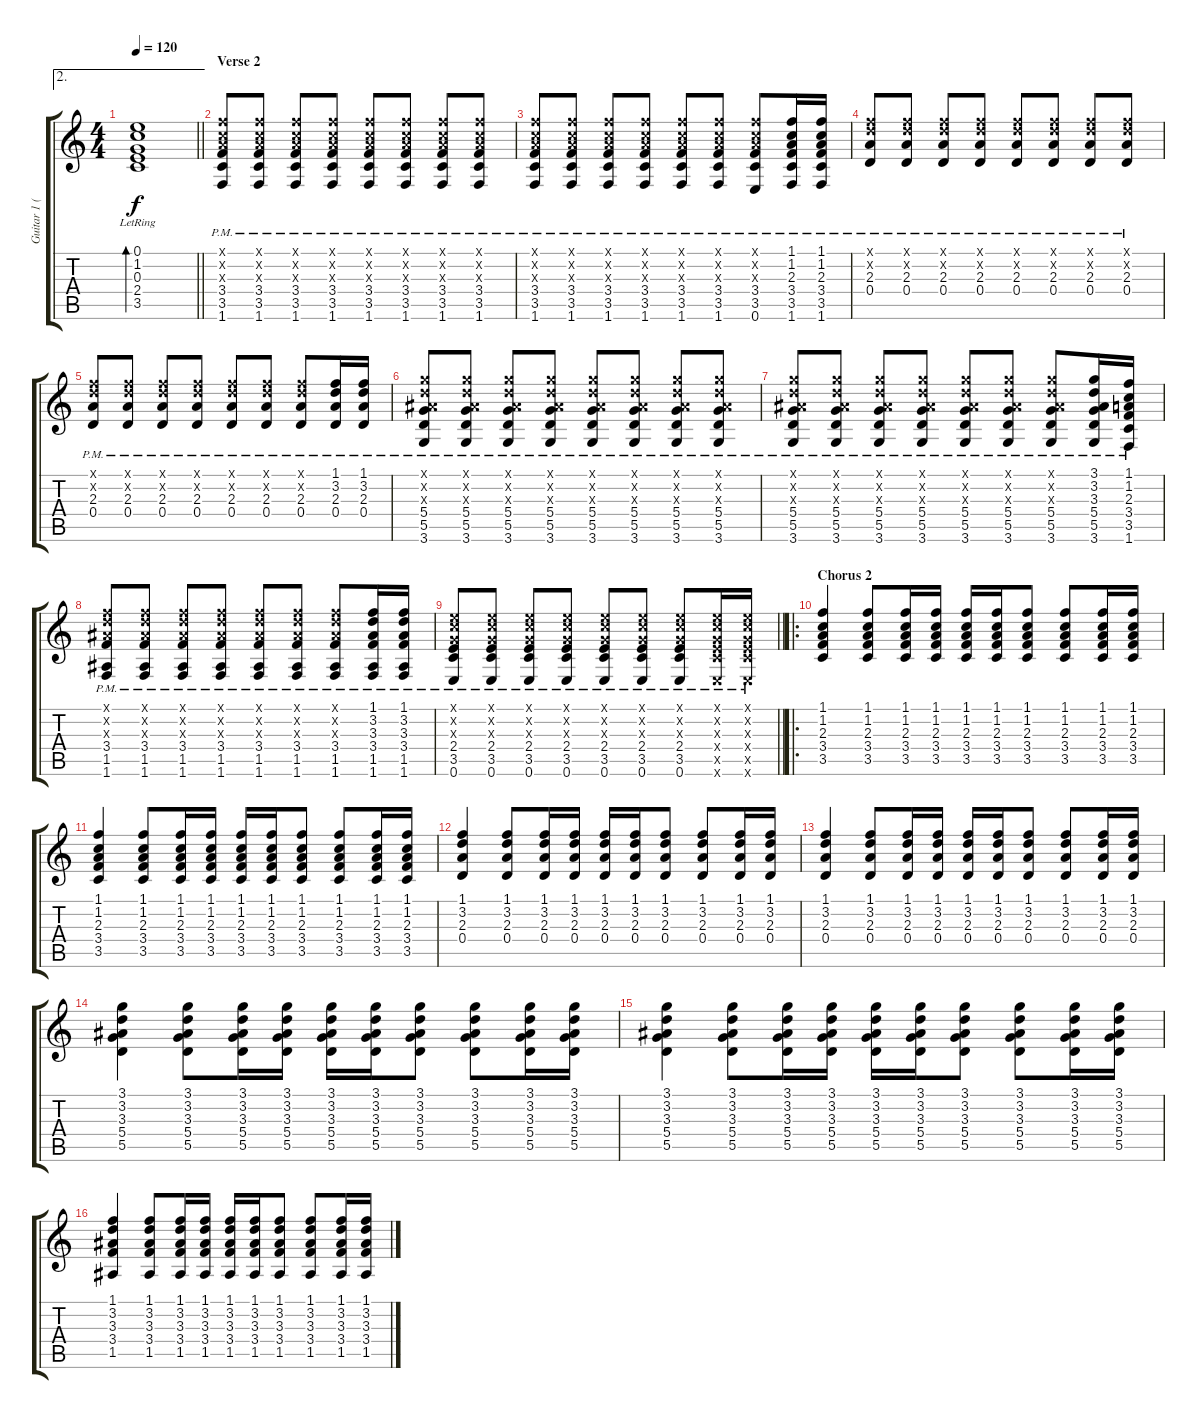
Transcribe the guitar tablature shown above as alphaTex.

\track ("Guitar 1 (rhythm)" "Guitar 1 (") {instrument acousticguitarsteel}
\staff {score tabs}
\tuning (E4 B3 G3 D3 A2 E2) {hide}
\ae 2
\ts (4 4)
\tempo 120
\clef g2
\barLineRight lightlight
\ks c
(0.1{lr} 1.2 0.3 2.4 3.5).1{bd 240 dy f} |
\section ("" "Verse 2")
(1.1{x} 1.2{x} 2.3{x} 3.4{pm} 3.5{pm} 1.6{pm}).8 (1.1{x} 1.2{x} 2.3{x} 3.4{pm} 3.5{pm} 1.6{pm}).8 (1.1{x} 1.2{x} 2.3{x} 3.4{pm} 3.5{pm} 1.6{pm}).8 (1.1{x} 1.2{x} 2.3{x} 3.4{pm} 3.5{pm} 1.6{pm}).8 (1.1{x} 1.2{x} 2.3{x} 3.4{pm} 3.5{pm} 1.6{pm}).8 (1.1{x} 1.2{x} 2.3{x} 3.4{pm} 3.5{pm} 1.6{pm}).8 (1.1{x} 1.2{x} 2.3{x} 3.4{pm} 3.5{pm} 1.6{pm}).8 (1.1{x} 1.2{x} 2.3{x} 3.4{pm} 3.5{pm} 1.6{pm}).8 |
(1.1{x} 1.2{x} 2.3{x} 3.4{pm} 3.5{pm} 1.6{pm}).8 (1.1{x} 1.2{x} 2.3{x} 3.4{pm} 3.5{pm} 1.6{pm}).8 (1.1{x} 1.2{x} 2.3{x} 3.4{pm} 3.5{pm} 1.6{pm}).8 (1.1{x} 1.2{x} 2.3{x} 3.4{pm} 3.5{pm} 1.6{pm}).8 (1.1{x} 1.2{x} 2.3{x} 3.4{pm} 3.5{pm} 1.6{pm}).8 (1.1{x} 1.2{x} 2.3{x} 3.4{pm} 3.5{pm} 1.6{pm}).8 (1.1{x} 1.2{x} 2.3{x} 3.4{pm} 3.5{pm} 0.6{pm}).8 (1.1{pm} 1.2{pm} 2.3{pm} 3.4{pm} 3.5{pm} 1.6{pm}).16 (1.1{pm} 1.2{pm} 2.3{pm} 3.4{pm} 3.5{pm} 1.6{pm}).16 |
(1.1{x} 3.2{x} 2.3{pm} 0.4{pm}).8 (1.1{x} 3.2{x} 2.3{pm} 0.4{pm}).8 (1.1{x} 3.2{x} 2.3{pm} 0.4{pm}).8 (1.1{x} 3.2{x} 2.3{pm} 0.4{pm}).8 (1.1{x} 3.2{x} 2.3{pm} 0.4{pm}).8 (1.1{x} 3.2{x} 2.3{pm} 0.4{pm}).8 (1.1{x} 3.2{x} 2.3{pm} 0.4{pm}).8 (1.1{x} 3.2{x} 2.3{pm} 0.4{pm}).8 |
(1.1{x} 3.2{x} 2.3{pm} 0.4{pm}).8 (1.1{x} 3.2{x} 2.3{pm} 0.4{pm}).8 (1.1{x} 3.2{x} 2.3{pm} 0.4{pm}).8 (1.1{x} 3.2{x} 2.3{pm} 0.4{pm}).8 (1.1{x} 3.2{x} 2.3{pm} 0.4{pm}).8 (1.1{x} 3.2{x} 2.3{pm} 0.4{pm}).8 (1.1{x} 3.2{x} 2.3{pm} 0.4{pm}).8 (1.1{pm} 3.2{pm} 2.3{pm} 0.4{pm}).16 (1.1{pm} 3.2{pm} 2.3{pm} 0.4{pm}).16 |
(3.1{x} 3.2{x} 3.3{x} 5.4{pm} 5.5{pm} 3.6{pm}).8 (3.1{x} 3.2{x} 3.3{x} 5.4{pm} 5.5{pm} 3.6{pm}).8 (3.1{x} 3.2{x} 3.3{x} 5.4{pm} 5.5{pm} 3.6{pm}).8 (3.1{x} 3.2{x} 3.3{x} 5.4{pm} 5.5{pm} 3.6{pm}).8 (3.1{x} 3.2{x} 3.3{x} 5.4{pm} 5.5{pm} 3.6{pm}).8 (3.1{x} 3.2{x} 3.3{x} 5.4{pm} 5.5{pm} 3.6{pm}).8 (3.1{x} 3.2{x} 3.3{x} 5.4{pm} 5.5{pm} 3.6{pm}).8 (3.1{x} 3.2{x} 3.3{x} 5.4{pm} 5.5{pm} 3.6{pm}).8 |
(3.1{x} 3.2{x} 3.3{x} 5.4{pm} 5.5{pm} 3.6{pm}).8 (3.1{x} 3.2{x} 3.3{x} 5.4{pm} 5.5{pm} 3.6{pm}).8 (3.1{x} 3.2{x} 3.3{x} 5.4{pm} 5.5{pm} 3.6{pm}).8 (3.1{x} 3.2{x} 3.3{x} 5.4{pm} 5.5{pm} 3.6{pm}).8 (3.1{x} 3.2{x} 3.3{x} 5.4{pm} 5.5{pm} 3.6{pm}).8 (3.1{x} 3.2{x} 3.3{x} 5.4{pm} 5.5{pm} 3.6{pm}).8 (3.1{x} 3.2{x} 3.3{x} 5.4{pm} 5.5{pm} 3.6{pm}).8 (3.1{pm} 3.2{pm} 3.3{pm} 5.4{pm} 5.5{pm} 3.6{pm}).16 (1.1{pm} 1.2{pm} 2.3{pm} 3.4{pm} 3.5{pm} 1.6{pm}).16 |
(1.1{x} 3.2{x} 3.3{x} 3.4{pm} 1.5{pm} 1.6{pm}).8 (1.1{x} 3.2{x} 3.3{x} 3.4{pm} 1.5{pm} 1.6{pm}).8 (1.1{x} 3.2{x} 3.3{x} 3.4{pm} 1.5{pm} 1.6{pm}).8 (1.1{x} 3.2{x} 3.3{x} 3.4{pm} 1.5{pm} 1.6{pm}).8 (1.1{x} 3.2{x} 3.3{x} 3.4{pm} 1.5{pm} 1.6{pm}).8 (1.1{x} 3.2{x} 3.3{x} 3.4{pm} 1.5{pm} 1.6{pm}).8 (1.1{x} 3.2{x} 3.3{x} 3.4{pm} 1.5{pm} 1.6{pm}).8 (1.1{pm} 3.2{pm} 3.3{pm} 3.4{pm} 1.5{pm} 1.6{pm}).16 (1.1{pm} 3.2{pm} 3.3{pm} 3.4{pm} 1.5{pm} 1.6{pm}).16 |
\barLineRight lightlight
(0.1{x} 1.2{x} 0.3{x} 2.4{pm} 3.5{pm} 0.6{pm}).8 (0.1{x} 1.2{x} 0.3{x} 2.4{pm} 3.5{pm} 0.6{pm}).8 (0.1{x} 1.2{x} 0.3{x} 2.4{pm} 3.5{pm} 0.6{pm}).8 (0.1{x} 1.2{x} 0.3{x} 2.4{pm} 3.5{pm} 0.6{pm}).8 (0.1{x} 1.2{x} 0.3{x} 2.4{pm} 3.5{pm} 0.6{pm}).8 (0.1{x} 1.2{x} 0.3{x} 2.4{pm} 3.5{pm} 0.6{pm}).8 (0.1{x} 1.2{x} 0.3{x} 2.4{pm} 3.5{pm} 0.6{pm}).8 (0.1{x} 1.2{x} 0.3{x} 2.4{pm x} 3.5{pm x} 0.6{pm x}).16 (0.1{x} 1.2{x} 0.3{x} 2.4{pm x} 3.5{pm x} 0.6{pm x}).16 |
\ro
\section ("" "Chorus 2")
(1.1 1.2 2.3 3.4 3.5).4 (1.1 1.2 2.3 3.4 3.5).8 (1.1 1.2 2.3 3.4 3.5).16 (1.1 1.2 2.3 3.4 3.5).16 (1.1 1.2 2.3 3.4 3.5).16 (1.1 1.2 2.3 3.4 3.5).16 (1.1 1.2 2.3 3.4 3.5).8 (1.1 1.2 2.3 3.4 3.5).8 (1.1 1.2 2.3 3.4 3.5).16 (1.1 1.2 2.3 3.4 3.5).16 |
(1.1 1.2 2.3 3.4 3.5).4 (1.1 1.2 2.3 3.4 3.5).8 (1.1 1.2 2.3 3.4 3.5).16 (1.1 1.2 2.3 3.4 3.5).16 (1.1 1.2 2.3 3.4 3.5).16 (1.1 1.2 2.3 3.4 3.5).16 (1.1 1.2 2.3 3.4 3.5).8 (1.1 1.2 2.3 3.4 3.5).8 (1.1 1.2 2.3 3.4 3.5).16 (1.1 1.2 2.3 3.4 3.5).16 |
(1.1 3.2 2.3 0.4).4 (1.1 3.2 2.3 0.4).8 (1.1 3.2 2.3 0.4).16 (1.1 3.2 2.3 0.4).16 (1.1 3.2 2.3 0.4).16 (1.1 3.2 2.3 0.4).16 (1.1 3.2 2.3 0.4).8 (1.1 3.2 2.3 0.4).8 (1.1 3.2 2.3 0.4).16 (1.1 3.2 2.3 0.4).16 |
(1.1 3.2 2.3 0.4).4 (1.1 3.2 2.3 0.4).8 (1.1 3.2 2.3 0.4).16 (1.1 3.2 2.3 0.4).16 (1.1 3.2 2.3 0.4).16 (1.1 3.2 2.3 0.4).16 (1.1 3.2 2.3 0.4).8 (1.1 3.2 2.3 0.4).8 (1.1 3.2 2.3 0.4).16 (1.1 3.2 2.3 0.4).16 |
(3.1 3.2 3.3 5.4 5.5).4 (3.1 3.2 3.3 5.4 5.5).8 (3.1 3.2 3.3 5.4 5.5).16 (3.1 3.2 3.3 5.4 5.5).16 (3.1 3.2 3.3 5.4 5.5).16 (3.1 3.2 3.3 5.4 5.5).16 (3.1 3.2 3.3 5.4 5.5).8 (3.1 3.2 3.3 5.4 5.5).8 (3.1 3.2 3.3 5.4 5.5).16 (3.1 3.2 3.3 5.4 5.5).16 |
(3.1 3.2 3.3 5.4 5.5).4 (3.1 3.2 3.3 5.4 5.5).8 (3.1 3.2 3.3 5.4 5.5).16 (3.1 3.2 3.3 5.4 5.5).16 (3.1 3.2 3.3 5.4 5.5).16 (3.1 3.2 3.3 5.4 5.5).16 (3.1 3.2 3.3 5.4 5.5).8 (3.1 3.2 3.3 5.4 5.5).8 (3.1 3.2 3.3 5.4 5.5).16 (3.1 3.2 3.3 5.4 5.5).16 |
(1.1 3.2 3.3 3.4 1.5).4 (1.1 3.2 3.3 3.4 1.5).8 (1.1 3.2 3.3 3.4 1.5).16 (1.1 3.2 3.3 3.4 1.5).16 (1.1 3.2 3.3 3.4 1.5).16 (1.1 3.2 3.3 3.4 1.5).16 (1.1 3.2 3.3 3.4 1.5).8 (1.1 3.2 3.3 3.4 1.5).8 (1.1 3.2 3.3 3.4 1.5).16 (1.1 3.2 3.3 3.4 1.5).16
